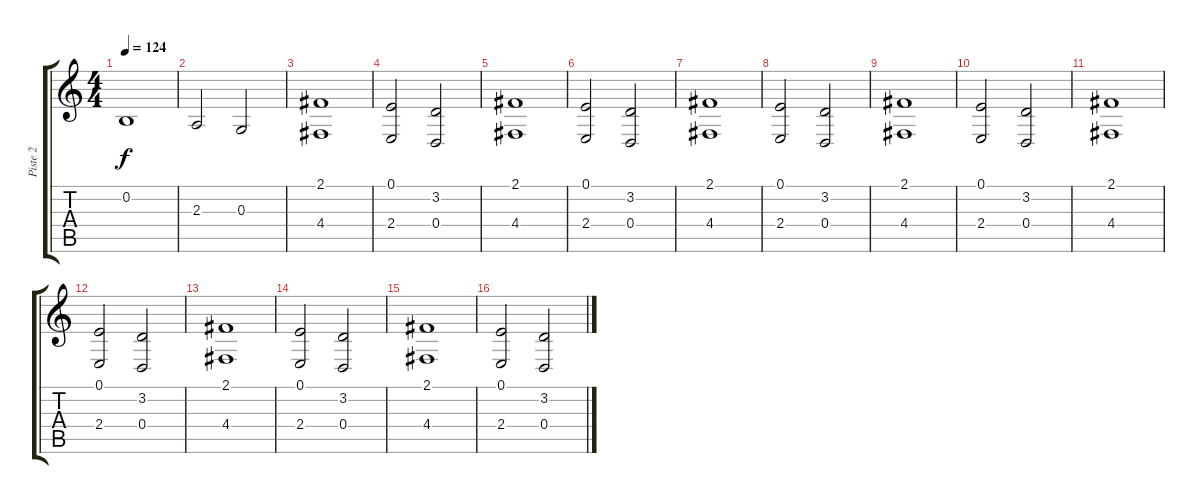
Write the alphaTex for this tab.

\track ("Piste 2" "Piste 2") {instrument tremolostrings}
\staff {score tabs}
\tuning (E4 B3 G3 D3 A2 E2) {hide}
\ts (4 4)
\tempo 124
\clef g2
\ks c
0.2.1{dy f} |
2.3.2 0.3.2 |
(2.1 4.4).1 |
(0.1 2.4).2 (3.2 0.4).2 |
(2.1 4.4).1 |
(0.1 2.4).2 (3.2 0.4).2 |
(2.1 4.4).1 |
(0.1 2.4).2 (3.2 0.4).2 |
(2.1 4.4).1 |
(0.1 2.4).2 (3.2 0.4).2 |
(2.1 4.4).1 |
(0.1 2.4).2 (3.2 0.4).2 |
(2.1 4.4).1 |
(0.1 2.4).2 (3.2 0.4).2 |
(2.1 4.4).1 |
(0.1 2.4).2 (3.2 0.4).2
